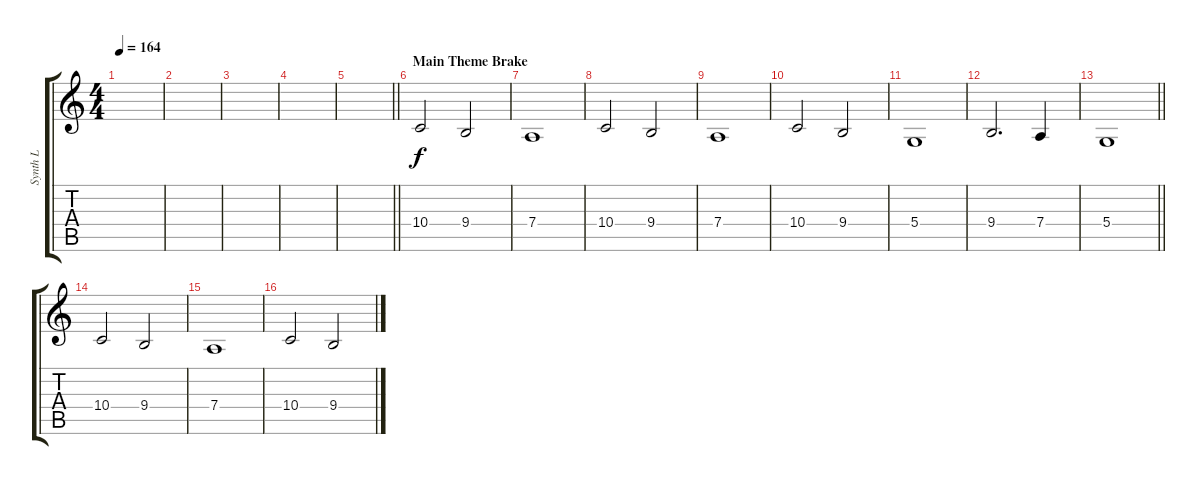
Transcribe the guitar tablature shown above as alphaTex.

\track ("Synth L" "Synth L") {instrument lead2sawtooth}
\staff {score tabs}
\tuning (E4 B3 G3 D3 A2 E2) {hide}
\ts (4 4)
\tempo 164
\clef g2
\ks c
|
|
|
|
\barLineRight lightlight
|
\section ("" "Main Theme Brake")
10.4.2{dy f instrument frenchhorn} 9.4.2 |
7.4.1 |
10.4.2 9.4.2 |
7.4.1 |
10.4.2 9.4.2 |
5.4.1 |
9.4.2{d} 7.4.4 |
\barLineRight lightlight
5.4.1 |
10.4.2 9.4.2 |
7.4.1 |
10.4.2 9.4.2
